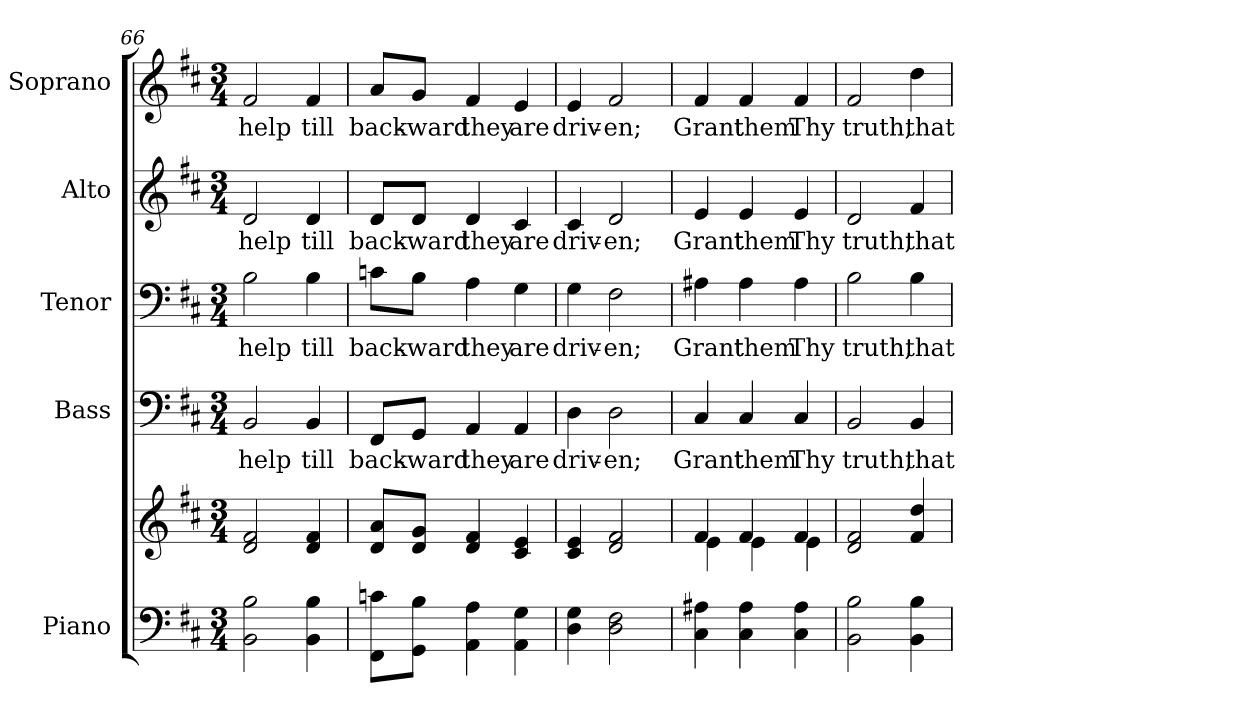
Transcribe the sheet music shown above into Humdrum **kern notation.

**kern	**kern	**kern	**text	**kern	**text	**kern	**text	**kern	**text
*part5	*part5	*part4	*part4	*part3	*part3	*part2	*part2	*part1	*part1
*staff6	*staff5	*staff4	*staff4	*staff3	*staff3	*staff2	*staff2	*staff1	*staff1
*I"Piano	*	*I"Bass	*	*I"Tenor	*	*I"Alto	*	*I"Soprano	*
*I'Pno.	*	*I'B.	*	*I'T.	*	*I'A.	*	*I'S.	*
*clefF4	*clefG2	*clefF4	*	*clefF4	*	*clefG2	*	*clefG2	*
*k[f#c#]	*k[f#c#]	*k[f#c#]	*	*k[f#c#]	*	*k[f#c#]	*	*k[f#c#]	*
*D:	*D:	*D:	*	*D:	*	*D:	*	*D:	*
*M3/4	*M3/4	*M3/4	*	*M3/4	*	*M3/4	*	*M3/4	*
=66	=66	=66	=66	=66	=66	=66	=66	=66	=66
!	!	!	!LO:LY:b:color=#000000	!	!	!	!	!	!
!	!	!	!	!	!LO:LY:b:color=#000000	!	!	!	!
!	!	!	!	!	!	!	!LO:LY:b:color=#000000	!	!
!	!	!	!	!	!	!	!	!	!LO:LY:b:color=#000000
2BBi\ 2Bi	2di/ 2f#i	2BBi/	help	2Bi\	help	2di/	help	2f#i/	help
!	!	!	!LO:LY:b:color=#000000	!	!	!	!	!	!
!	!	!	!	!	!LO:LY:b:color=#000000	!	!	!	!
!	!	!	!	!	!	!	!LO:LY:b:color=#000000	!	!
!	!	!	!	!	!	!	!	!	!LO:LY:b:color=#000000
4BBi\ 4Bi	4di/ 4f#i	4BBi/	till	4Bi\	till	4di/	till	4f#i/	till
!!LO:PB:g=z
=67	=67	=67	=67	=67	=67	=67	=67	=67	=67
!	!	!	!LO:LY:b:color=#000000	!	!	!	!	!	!
!	!	!	!	!	!LO:LY:b:color=#000000	!	!	!	!
!	!	!	!	!	!	!	!LO:LY:b:color=#000000	!	!
!	!	!	!	!	!	!	!	!	!LO:LY:b:color=#000000
8FF#i\ 8cni\L	8di/ 8ai/L	8FF#i/L	back-	8cni\L	back-	8di/L	back-	8ai/L	back-
!	!	!	!LO:LY:b:color=#000000	!	!	!	!	!	!
!	!	!	!	!	!LO:LY:b:color=#000000	!	!	!	!
!	!	!	!	!	!	!	!LO:LY:b:color=#000000	!	!
!	!	!	!	!	!	!	!	!	!LO:LY:b:color=#000000
8GGi\ 8Bi\J	8di/ 8gi/J	8GGi/J	-ward	8Bi\J	-ward	8di/J	-ward	8gi/J	-ward
!	!	!	!LO:LY:b:color=#000000	!	!	!	!	!	!
!	!	!	!	!	!LO:LY:b:color=#000000	!	!	!	!
!	!	!	!	!	!	!	!LO:LY:b:color=#000000	!	!
!	!	!	!	!	!	!	!	!	!LO:LY:b:color=#000000
4AAi\ 4Ai	4di/ 4f#i	4AAi/	they	4Ai\	they	4di/	they	4f#i/	they
!	!	!	!LO:LY:b:color=#000000	!	!	!	!	!	!
!	!	!	!	!	!LO:LY:b:color=#000000	!	!	!	!
!	!	!	!	!	!	!	!LO:LY:b:color=#000000	!	!
!	!	!	!	!	!	!	!	!	!LO:LY:b:color=#000000
4AAi\ 4Gi	4c#i/ 4ei	4AAi/	are	4Gi\	are	4c#i/	are	4ei/	are
=68	=68	=68	=68	=68	=68	=68	=68	=68	=68
!	!	!	!LO:LY:b:color=#000000	!	!	!	!	!	!
!	!	!	!	!	!LO:LY:b:color=#000000	!	!	!	!
!	!	!	!	!	!	!	!LO:LY:b:color=#000000	!	!
!	!	!	!	!	!	!	!	!	!LO:LY:b:color=#000000
4Di\ 4Gi	4c#i/ 4ei	4Di\	driv-	4Gi\	driv-	4c#i/	driv-	4ei/	driv-
!	!	!	!LO:LY:b:color=#000000	!	!	!	!	!	!
!	!	!	!	!	!LO:LY:b:color=#000000	!	!	!	!
!	!	!	!	!	!	!	!LO:LY:b:color=#000000	!	!
!	!	!	!	!	!	!	!	!	!LO:LY:b:color=#000000
2Di\ 2F#i	2di/ 2f#i	2Di\	-en;	2F#i\	-en;	2di/	-en;	2f#i/	-en;
=69	=69	=69	=69	=69	=69	=69	=69	=69	=69
*	*^	*	*	*	*	*	*	*	*
!	!	!	!	!LO:LY:b:color=#000000	!	!	!	!	!	!
!	!	!	!	!	!	!LO:LY:b:color=#000000	!	!	!	!
!	!	!	!	!	!	!	!	!LO:LY:b:color=#000000	!	!
!	!	!	!	!	!	!	!	!	!	!LO:LY:b:color=#000000
4C#i\ 4A#Xi	4f#i/	4ei\	4C#i/	Grant	4A#Xi\	Grant	4ei/	Grant	4f#i/	Grant
!	!	!	!	!LO:LY:b:color=#000000	!	!	!	!	!	!
!	!	!	!	!	!	!LO:LY:b:color=#000000	!	!	!	!
!	!	!	!	!	!	!	!	!LO:LY:b:color=#000000	!	!
!	!	!	!	!	!	!	!	!	!	!LO:LY:b:color=#000000
4C#i\ 4A#i	4f#i/	4ei\	4C#i/	them	4A#i\	them	4ei/	them	4f#i/	them
!	!	!	!	!LO:LY:b:color=#000000	!	!	!	!	!	!
!	!	!	!	!	!	!LO:LY:b:color=#000000	!	!	!	!
!	!	!	!	!	!	!	!	!LO:LY:b:color=#000000	!	!
!	!	!	!	!	!	!	!	!	!	!LO:LY:b:color=#000000
4C#i\ 4A#i	4f#i/	4ei\	4C#i/	Thy	4A#i\	Thy	4ei/	Thy	4f#i/	Thy
*	*v	*v	*	*	*	*	*	*	*	*
!!LO:PB:g=z
=70	=70	=70	=70	=70	=70	=70	=70	=70	=70
*	*^	*	*	*	*	*	*	*	*
!	!	!	!	!LO:LY:b:color=#000000	!	!	!	!	!	!
*	*v	*v	*	*	*	*	*	*	*	*
*	*^	*	*	*	*	*	*	*	*
!	!	!	!	!	!	!LO:LY:b:color=#000000	!	!	!	!
*	*v	*v	*	*	*	*	*	*	*	*
*	*^	*	*	*	*	*	*	*	*
!	!	!	!	!	!	!	!	!LO:LY:b:color=#000000	!	!
*	*v	*v	*	*	*	*	*	*	*	*
*	*^	*	*	*	*	*	*	*	*
!	!	!	!	!	!	!	!	!	!	!LO:LY:b:color=#000000
*	*v	*v	*	*	*	*	*	*	*	*
2BBi\ 2Bi	2di/ 2f#i	2BBi/	truth,	2Bi\	truth,	2di/	truth,	2f#i/	truth,
!	!	!	!LO:LY:b:color=#000000	!	!	!	!	!	!
!	!	!	!	!	!LO:LY:b:color=#000000	!	!	!	!
!	!	!	!	!	!	!	!LO:LY:b:color=#000000	!	!
!	!	!	!	!	!	!	!	!	!LO:LY:b:color=#000000
4BBi\ 4Bi	4f#i/ 4ddi	4BBi/	that	4Bi\	that	4f#i/	that	4ddi\	that
=	=	=	=	=	=	=	=	=	=
*-	*-	*-	*-	*-	*-	*-	*-	*-	*-
